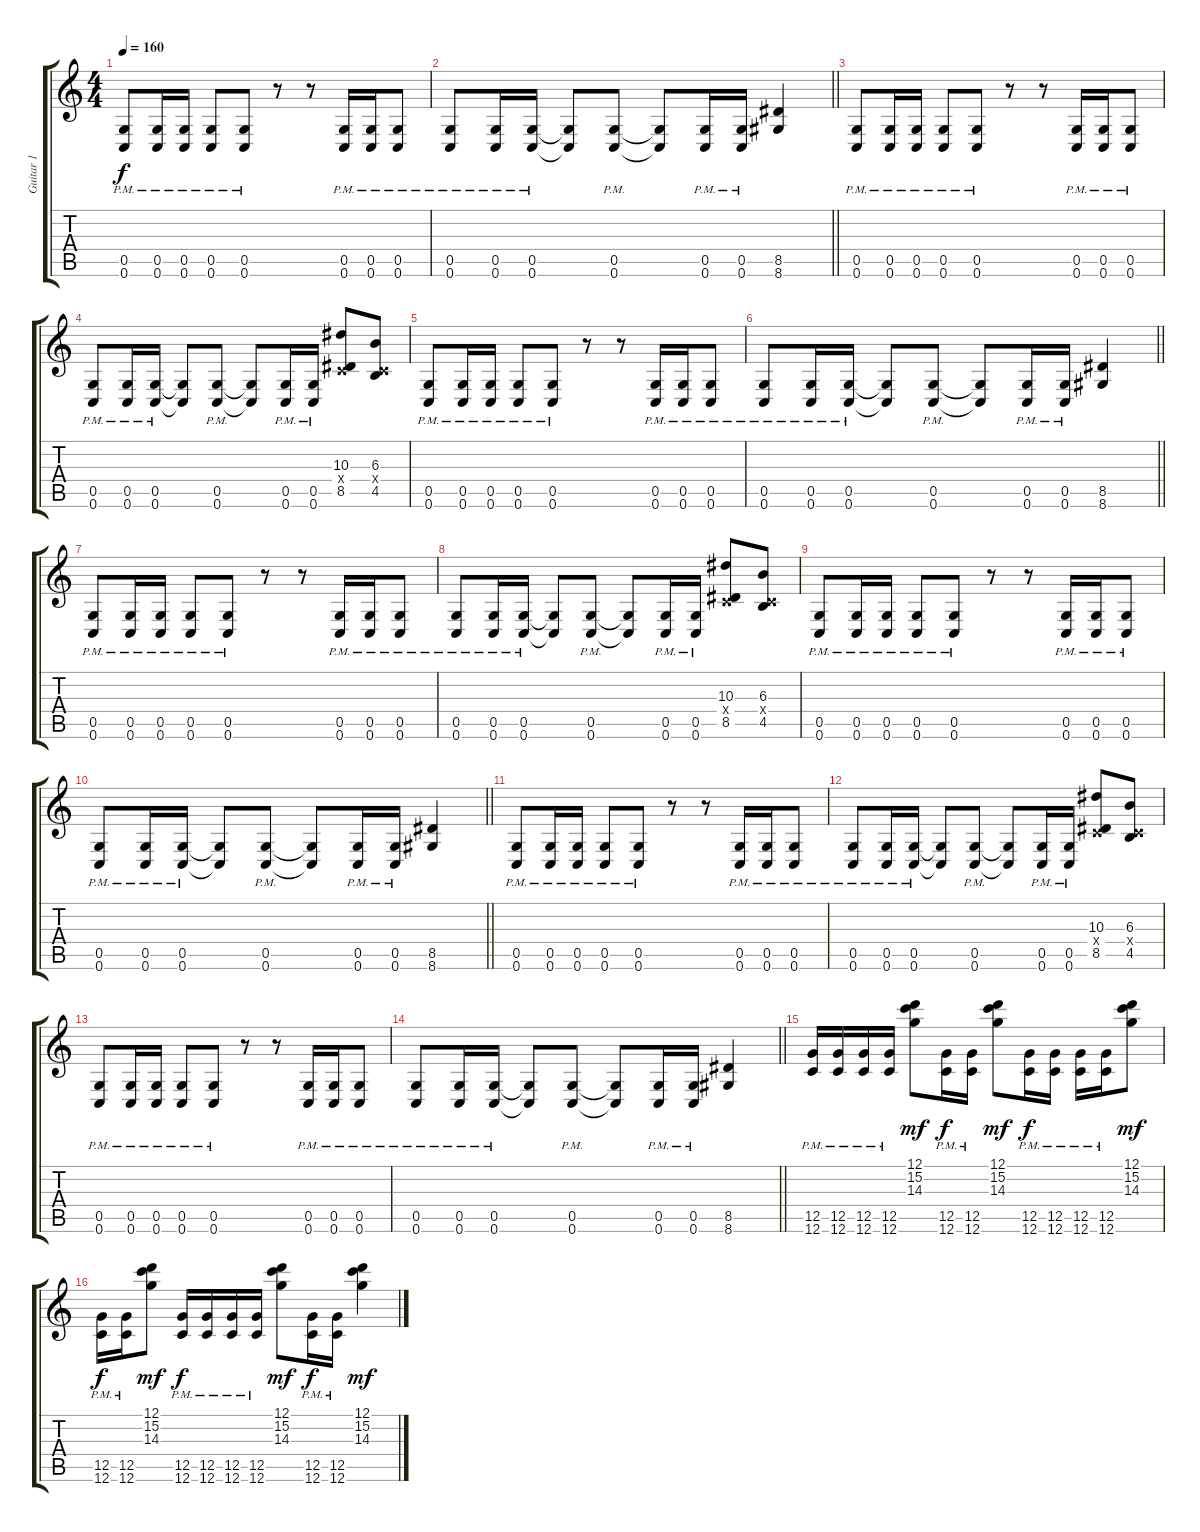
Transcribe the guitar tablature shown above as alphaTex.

\track ("Guitar 1" "Guitar 1") {instrument distortionguitar}
\staff {score tabs}
\tuning (D4 A3 F3 C3 G2 C2) {hide}
\ts (4 4)
\tempo 160
\clef g2
\ks c
(0.5{pm} 0.6{pm}).8{dy f} (0.5{pm} 0.6{pm}).16 (0.5{pm} 0.6{pm}).16 (0.5{pm} 0.6{pm}).8 (0.5{pm} 0.6{pm}).8 r.8 r.8 (0.5{pm} 0.6{pm}).16 (0.5{pm} 0.6{pm}).16 (0.5{pm} 0.6{pm}).8 |
\barLineRight lightlight
(0.5{pm} 0.6{pm}).8 (0.5{pm} 0.6{pm}).16 (0.5{pm} 0.6{pm}).16 (0.5{t} 0.6{t}).8 (0.5{pm} 0.6{pm}).8 (0.5{t} 0.6{t}).8 (0.5{pm} 0.6{pm}).16 (0.5{pm} 0.6{pm}).16 (8.5 8.6).4 |
(0.5{pm} 0.6{pm}).8 (0.5{pm} 0.6{pm}).16 (0.5{pm} 0.6{pm}).16 (0.5{pm} 0.6{pm}).8 (0.5{pm} 0.6{pm}).8 r.8 r.8 (0.5{pm} 0.6{pm}).16 (0.5{pm} 0.6{pm}).16 (0.5{pm} 0.6{pm}).8 |
(0.5{pm} 0.6{pm}).8 (0.5{pm} 0.6{pm}).16 (0.5{pm} 0.6{pm}).16 (0.5{t} 0.6{t}).8 (0.5{pm} 0.6{pm}).8 (0.5{t} 0.6{t}).8 (0.5{pm} 0.6{pm}).16 (0.5{pm} 0.6{pm}).16 (10.3 0.4{x} 8.5).8 (6.3 0.4{x} 4.5).8 |
(0.5{pm} 0.6{pm}).8 (0.5{pm} 0.6{pm}).16 (0.5{pm} 0.6{pm}).16 (0.5{pm} 0.6{pm}).8 (0.5{pm} 0.6{pm}).8 r.8 r.8 (0.5{pm} 0.6{pm}).16 (0.5{pm} 0.6{pm}).16 (0.5{pm} 0.6{pm}).8 |
\barLineRight lightlight
(0.5{pm} 0.6{pm}).8 (0.5{pm} 0.6{pm}).16 (0.5{pm} 0.6{pm}).16 (0.5{t} 0.6{t}).8 (0.5{pm} 0.6{pm}).8 (0.5{t} 0.6{t}).8 (0.5{pm} 0.6{pm}).16 (0.5{pm} 0.6{pm}).16 (8.5 8.6).4 |
(0.5{pm} 0.6{pm}).8 (0.5{pm} 0.6{pm}).16 (0.5{pm} 0.6{pm}).16 (0.5{pm} 0.6{pm}).8 (0.5{pm} 0.6{pm}).8 r.8 r.8 (0.5{pm} 0.6{pm}).16 (0.5{pm} 0.6{pm}).16 (0.5{pm} 0.6{pm}).8 |
(0.5{pm} 0.6{pm}).8 (0.5{pm} 0.6{pm}).16 (0.5{pm} 0.6{pm}).16 (0.5{t} 0.6{t}).8 (0.5{pm} 0.6{pm}).8 (0.5{t} 0.6{t}).8 (0.5{pm} 0.6{pm}).16 (0.5{pm} 0.6{pm}).16 (10.3 0.4{x} 8.5).8 (6.3 0.4{x} 4.5).8 |
(0.5{pm} 0.6{pm}).8 (0.5{pm} 0.6{pm}).16 (0.5{pm} 0.6{pm}).16 (0.5{pm} 0.6{pm}).8 (0.5{pm} 0.6{pm}).8 r.8 r.8 (0.5{pm} 0.6{pm}).16 (0.5{pm} 0.6{pm}).16 (0.5{pm} 0.6{pm}).8 |
\barLineRight lightlight
(0.5{pm} 0.6{pm}).8 (0.5{pm} 0.6{pm}).16 (0.5{pm} 0.6{pm}).16 (0.5{t} 0.6{t}).8 (0.5{pm} 0.6{pm}).8 (0.5{t} 0.6{t}).8 (0.5{pm} 0.6{pm}).16 (0.5{pm} 0.6{pm}).16 (8.5 8.6).4 |
(0.5{pm} 0.6{pm}).8 (0.5{pm} 0.6{pm}).16 (0.5{pm} 0.6{pm}).16 (0.5{pm} 0.6{pm}).8 (0.5{pm} 0.6{pm}).8 r.8 r.8 (0.5{pm} 0.6{pm}).16 (0.5{pm} 0.6{pm}).16 (0.5{pm} 0.6{pm}).8 |
(0.5{pm} 0.6{pm}).8 (0.5{pm} 0.6{pm}).16 (0.5{pm} 0.6{pm}).16 (0.5{t} 0.6{t}).8 (0.5{pm} 0.6{pm}).8 (0.5{t} 0.6{t}).8 (0.5{pm} 0.6{pm}).16 (0.5{pm} 0.6{pm}).16 (10.3 0.4{x} 8.5).8 (6.3 0.4{x} 4.5).8 |
(0.5{pm} 0.6{pm}).8 (0.5{pm} 0.6{pm}).16 (0.5{pm} 0.6{pm}).16 (0.5{pm} 0.6{pm}).8 (0.5{pm} 0.6{pm}).8 r.8 r.8 (0.5{pm} 0.6{pm}).16 (0.5{pm} 0.6{pm}).16 (0.5{pm} 0.6{pm}).8 |
\barLineRight lightlight
(0.5{pm} 0.6{pm}).8 (0.5{pm} 0.6{pm}).16 (0.5{pm} 0.6{pm}).16 (0.5{t} 0.6{t}).8 (0.5{pm} 0.6{pm}).8 (0.5{t} 0.6{t}).8 (0.5{pm} 0.6{pm}).16 (0.5{pm} 0.6{pm}).16 (8.5 8.6).4 |
(12.5{pm} 12.6{pm}).16 (12.5{pm} 12.6{pm}).16 (12.5{pm} 12.6{pm}).16 (12.5{pm} 12.6{pm}).16 (12.1 15.2 14.3).8{dy mf} (12.5{pm} 12.6{pm}).16{dy f} (12.5{pm} 12.6{pm}).16 (12.1 15.2 14.3).8{dy mf} (12.5{pm} 12.6{pm}).16{dy f} (12.5{pm} 12.6{pm}).16 (12.5{pm} 12.6{pm}).16 (12.5{pm} 12.6{pm}).16 (12.1 15.2 14.3).8{dy mf} |
(12.5{pm} 12.6{pm}).16{dy f} (12.5{pm} 12.6{pm}).16 (12.1 15.2 14.3).8{dy mf} (12.5{pm} 12.6{pm}).16{dy f} (12.5{pm} 12.6{pm}).16 (12.5{pm} 12.6{pm}).16 (12.5{pm} 12.6{pm}).16 (12.1 15.2 14.3).8{dy mf} (12.5{pm} 12.6{pm}).16{dy f} (12.5{pm} 12.6{pm}).16 (12.1 15.2 14.3).4{dy mf}
